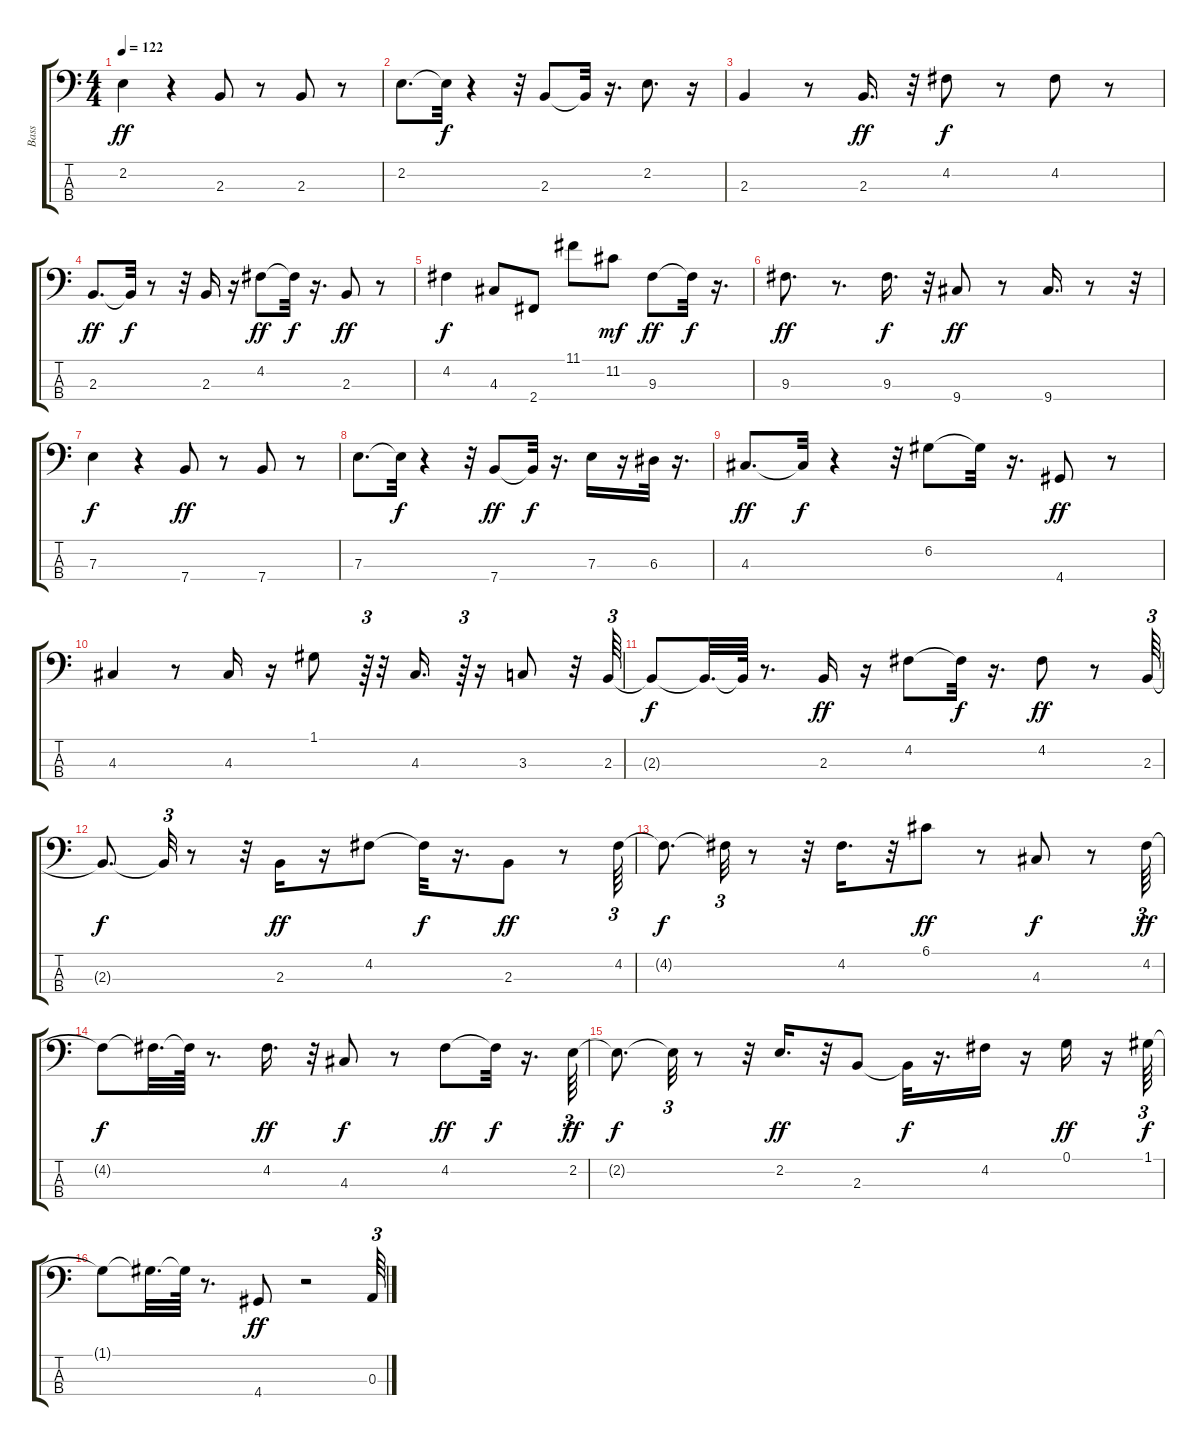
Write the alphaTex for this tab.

\track ("Bass" "Bass") {instrument fretlessbass}
\staff {score tabs}
\tuning (G2 D2 A1 E1) {hide}
\ts (4 4)
\tempo 122
\clef f4
\ks c
2.2.4{dy ff} r.4 2.3.8 r.8 2.3.8 r.8 |
2.2.8{d} 2.2{t}.32{dy f} r.4 r.32 2.3.8 2.3{t}.32 r.16{d} 2.2.8{d} r.16 |
2.3.4 r.8 2.3.16{d dy ff} r.32 4.2.8{dy f} r.8 4.2.8 r.8 |
2.3.8{d dy ff} 2.3{t}.32{dy f} r.8 r.32 2.3.16 r.16 4.2.8{dy ff} 4.2{t}.32{dy f} r.16{d} 2.3.8{dy ff} r.8 |
4.2.4{dy f} 4.3.8 2.4.8 11.1.8 11.2.8{dy mf} 9.3.8{dy ff} 9.3{t}.32{dy f} r.16{d} |
9.3.8{d dy ff} r.8{d} 9.3.16{d dy f} r.32 9.4.8{dy ff} r.8 9.4.16{d} r.8 r.32 |
7.3.4{dy f} r.4 7.4.8{dy ff} r.8 7.4.8 r.8 |
7.3.8{d} 7.3{t}.32{dy f} r.4 r.32 7.4.8{dy ff} 7.4{t}.32{dy f} r.16{d} 7.3.16 r.16 6.3.32 r.16{d} |
4.3.8{d dy ff} 4.3{t}.32{dy f} r.4 r.32 6.2.8 6.2{t}.32 r.16{d} 4.4.8{dy ff} r.8 |
4.3.4 r.8 4.3.16 r.16 1.1.8 r.64{tu (3 2)} r.32 4.3.16{d} r.64{tu (3 2)} r.16 3.3.8 r.32 2.3.64{tu (3 2)} |
2.3{t}.8{dy f} 2.3{t}.32{d} 2.3{t}.64 r.8{d} 2.3.16{dy ff} r.16 4.2.8 4.2{t}.32{dy f} r.16{d} 4.2.8{dy ff} r.8 2.3.64{tu (3 2)} |
2.3{t}.8{d dy f} 2.3{t}.32{tu (3 2)} r.8 r.32 2.3.16{dy ff} r.16 4.2.8 4.2{t}.32{dy f} r.16{d} 2.3.8{dy ff} r.8 4.2.64{tu (3 2)} |
4.2{t}.8{d dy f} 4.2{t}.32{tu (3 2)} r.8 r.32 4.2.16{d} r.32 6.1.8{dy ff} r.8 4.3.8{dy f} r.8 4.2.64{tu (3 2) dy ff} |
4.2{t}.8{dy f} 4.2{t}.32{d} 4.2{t}.64 r.8{d} 4.2.16{d dy ff} r.32 4.3.8{dy f} r.8 4.2.8{dy ff} 4.2{t}.32{dy f} r.16{d} 2.2.64{tu (3 2) dy ff} |
2.2{t}.8{d dy f} 2.2{t}.32{tu (3 2)} r.8 r.32 2.2.16{d dy ff} r.32 2.3.8 2.3{t}.32{dy f} r.16{d} 4.2.16 r.16 0.1.16{dy ff} r.16 1.1.64{tu (3 2) dy f} |
1.1{t}.8 1.1{t}.32{d} 1.1{t}.64 r.8{d} 4.4.8{dy ff} r.2 0.3.64{tu (3 2)}
